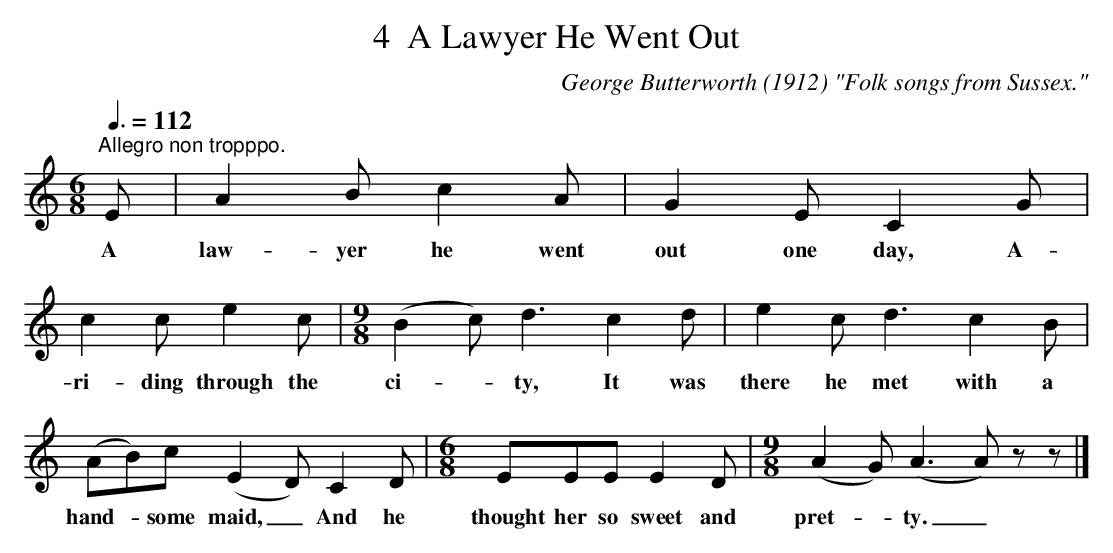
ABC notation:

X:1
T:4  A Lawyer He Went Out
C:George Butterworth (1912) "Folk songs from Sussex."
L:1/8
Q:3/8=112
M:6/8
K:C
V:1
"^Allegro non tropppo." E | A2 B c2 A | G2 E C2 G |$ c2 c e2 c |[M:9/8] (B2 c) d3 c2 d | %5
w: A|law- yer he went|out one day, A-|ri- ding through the|ci- * ty, It was|
 e2 c d3 c2 B |$ (AB)c (E2 D) C2 D |[M:6/8] EEE E2 D |[M:9/8] (A2 G) (A3 A) z z |] %9
w: there he met with a|hand- * some maid, _ And he|thought her so sweet and|pret- * ty. _|
